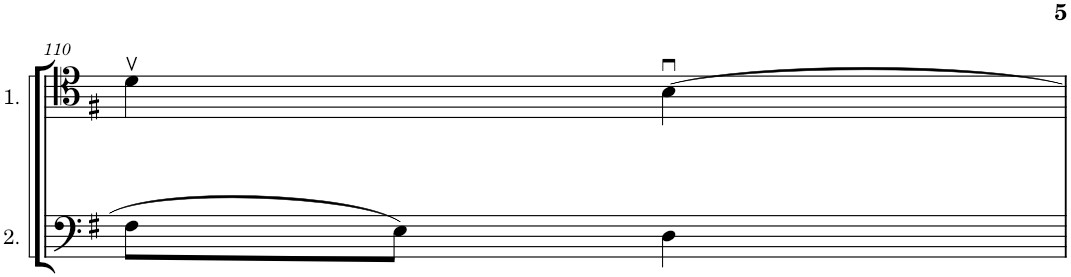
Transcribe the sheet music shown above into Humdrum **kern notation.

**kern	**kern
*part2	*part1
*staff2	*staff1
*I"Cello 2	*I"Cello 1
!!LO:PB:g=z
*clefF4	*clefC4
*k[f#]	*k[f#]
*M2/4	*M2/4
=110	=110
8F#\L	4dv\
8E\J	.
4D\	[4Bu\
=	=
*-	*-
